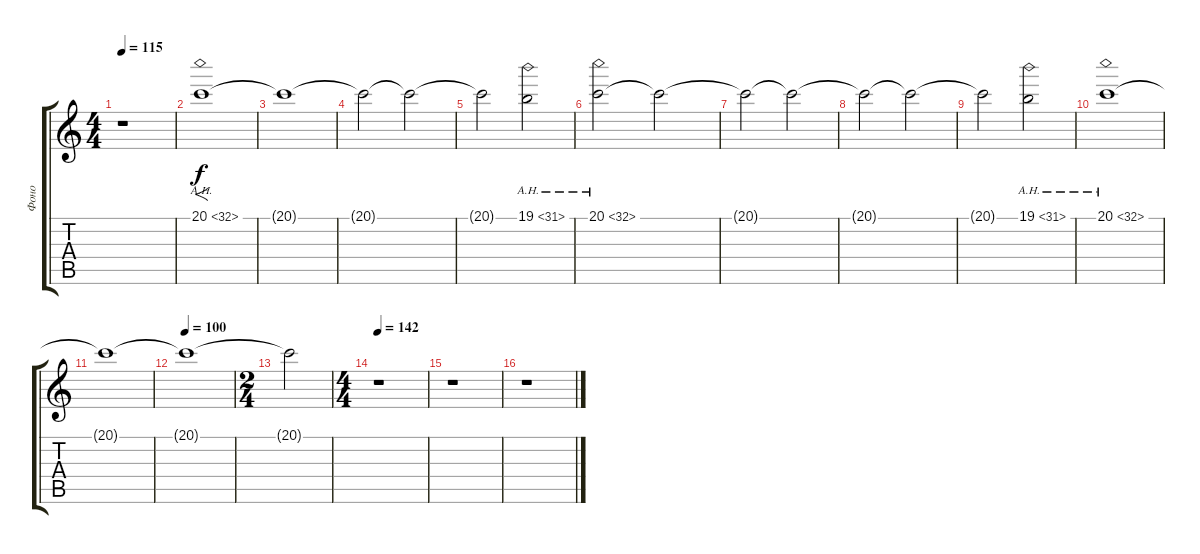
\track ("Фоно" "Фоно") {instrument harmonica}
\staff {score tabs}
\tuning (E4 B3 G3 D3 A2 E2) {hide}
\ts (4 4)
\tempo 115
\clef g2
\ks c
r.1{dy f} |
20.1{ah 12}.1{f} |
20.1{t}.1 |
20.1{t}.2 20.1{t}.2 |
20.1{t}.2 19.1{ah 12}.2 |
20.1{ah 12}.2 20.1{t}.2 |
20.1{t}.2 20.1{t}.2 |
20.1{t}.2 20.1{t}.2 |
20.1{t}.2 19.1{ah 12}.2 |
20.1{ah 12}.1 |
20.1{t}.1 |
\tempo 100
20.1{t}.1 |
\ts (2 4)
20.1{t}.2 |
\ts (4 4)
\tempo 142
r.1 |
r.1 |
r.1
